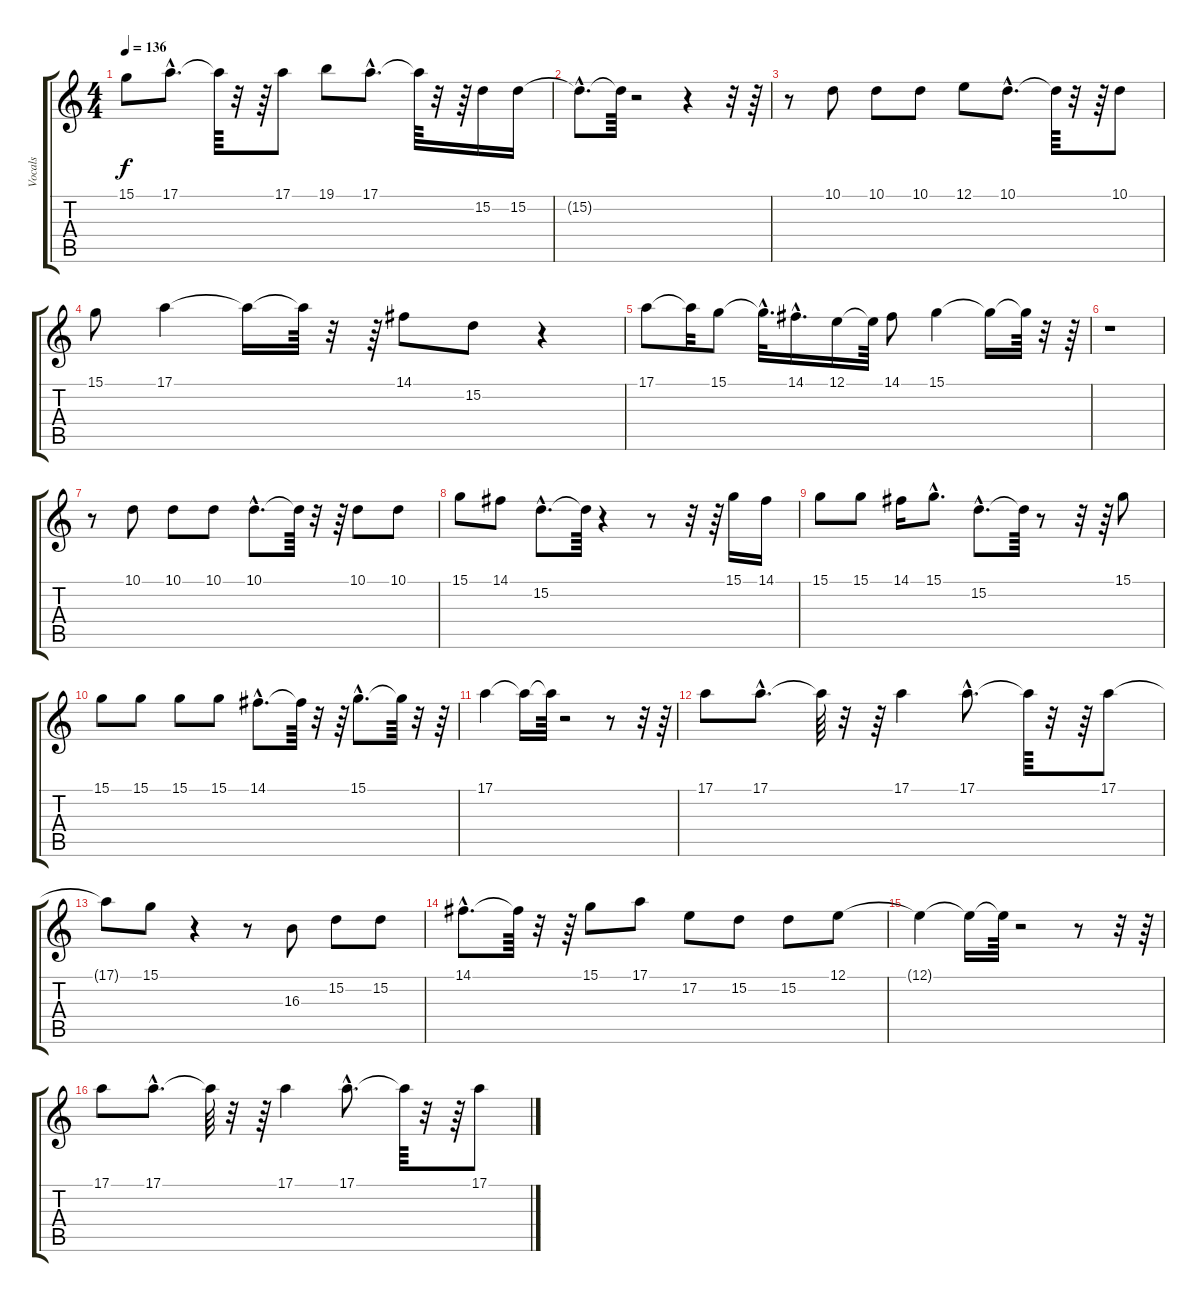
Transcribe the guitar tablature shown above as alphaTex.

\track ("Vocals" "Vocals") {instrument choiraahs}
\staff {score tabs}
\tuning (E4 B3 G3 D3 A2 E2) {hide}
\ts (4 4)
\tempo 136
\clef g2
\ks c
15.1.8{dy f} 17.1{hac}.8{d} 17.1{t}.64 r.32 r.64 17.1.8 19.1.8 17.1{hac}.8{d} 17.1{t}.64 r.32 r.64 15.2.16 15.2.16 |
15.2{hac t}.8{d} 15.2{t}.64 r.2 r.4 r.32 r.64 |
r.8 10.1.8 10.1.8 10.1.8 12.1.8 10.1{hac}.8{d} 10.1{t}.64 r.32 r.64 10.1.8 |
15.1.8 17.1.4 17.1{t}.16 17.1{t}.64 r.32 r.64 14.1.8 15.2.8 r.4 |
17.1.8 17.1{t}.32 15.1.8 15.1{hac t}.32{d} 14.1{hac}.16{d} 12.1.16 12.1{t}.64 14.1.8 15.1.4 15.1{t}.16 15.1{t}.64 r.32 r.64 |
r.1 |
r.8 10.1.8 10.1.8 10.1.8 10.1{hac}.8{d} 10.1{t}.64 r.32 r.64 10.1.8 10.1.8 |
15.1.8 14.1.8 15.2{hac}.8{d} 15.2{t}.64 r.4 r.8 r.32 r.64 15.1.16 14.1.16 |
15.1.8 15.1.8 14.1.16 15.1{hac}.8{d} 15.2{hac}.8{d} 15.2{t}.64 r.8 r.32 r.64 15.1.8 |
15.1.8 15.1.8 15.1.8 15.1.8 14.1{hac}.8{d} 14.1{t}.64 r.32 r.64 15.1{hac}.8{d} 15.1{t}.64 r.32 r.64 |
17.1.4 17.1{t}.16 17.1{t}.64 r.2 r.8 r.32 r.64 |
17.1.8 17.1{hac}.8{d} 17.1{t}.64 r.32 r.64 17.1.4 17.1{hac}.8{d} 17.1{t}.64 r.32 r.64 17.1.8 |
17.1{t}.8 15.1.8 r.4 r.8 16.3.8 15.2.8 15.2.8 |
14.1{hac}.8{d} 14.1{t}.64 r.32 r.64 15.1.8 17.1.8 17.2.8 15.2.8 15.2.8 12.1.8 |
12.1{t}.4 12.1{t}.16 12.1{t}.64 r.2 r.8 r.32 r.64 |
17.1.8 17.1{hac}.8{d} 17.1{t}.64 r.32 r.64 17.1.4 17.1{hac}.8{d} 17.1{t}.64 r.32 r.64 17.1.8
